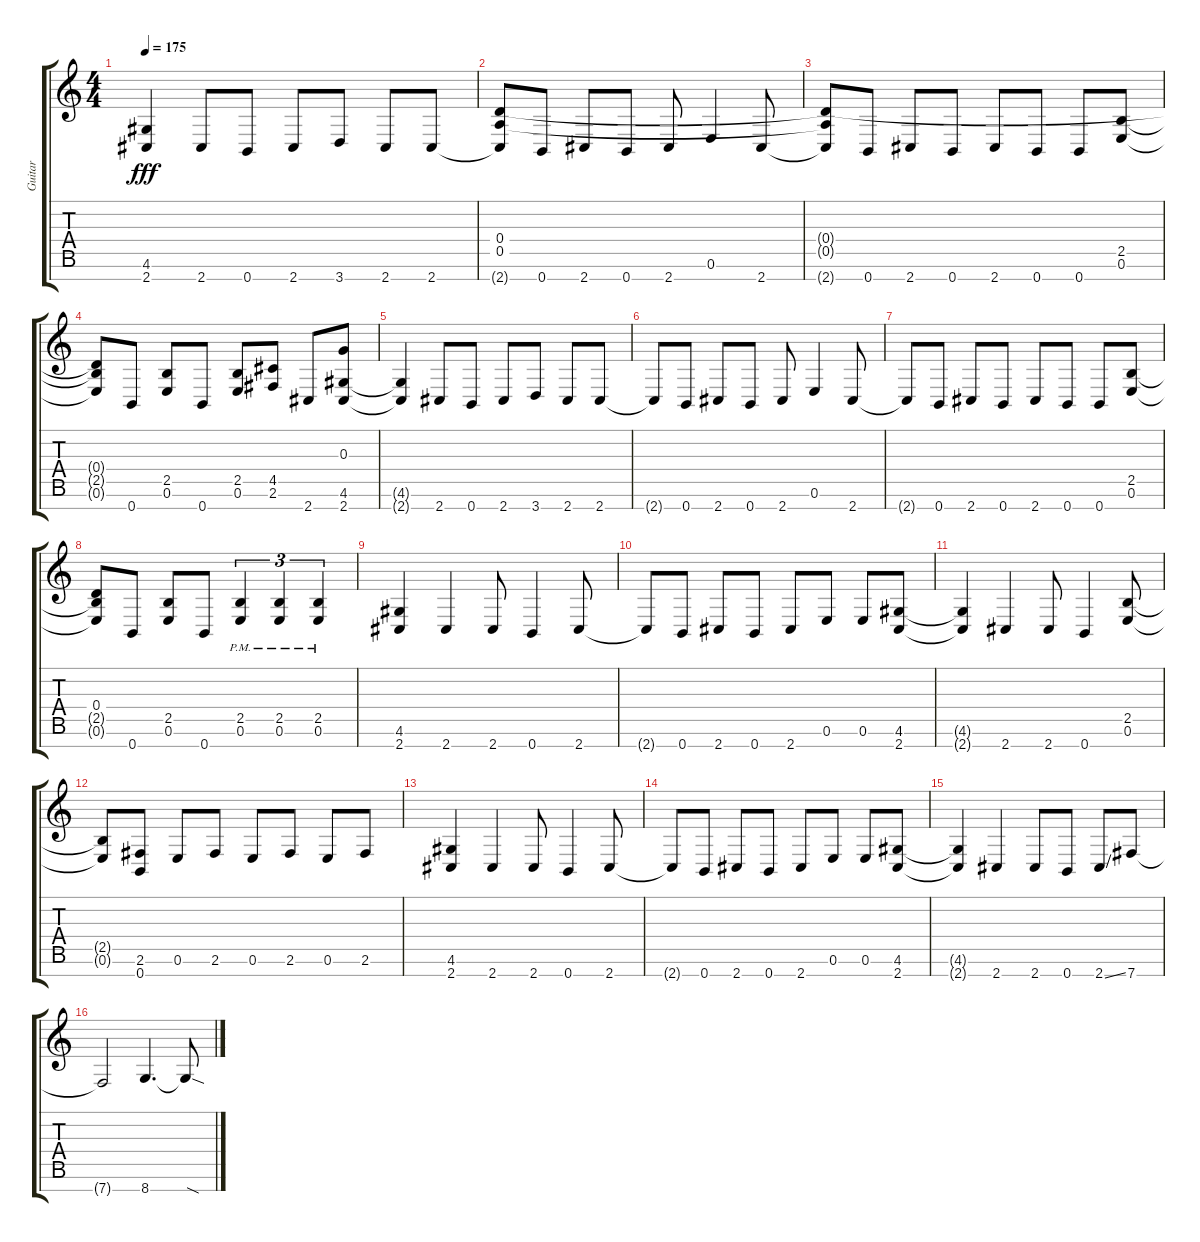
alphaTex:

\track ("Guitar" "Guitar") {instrument distortionguitar}
\staff {score tabs}
\tuning (E4 B3 G3 D3 A2 E2 B1) {hide}
\ts (4 4)
\tempo 175
\clef g2
\ks c
(4.6 2.7).4{dy fff instrument distortionguitar} 2.7.8 0.7.8 2.7.8 3.7.8 2.7.8 2.7.8 |
(0.4 0.5 2.7{t}).8 0.7.8 2.7.8 0.7.8 2.7.8 0.6.4 2.7.8 |
(0.4{t} 0.5{t} 2.7{t}).8 0.7.8 2.7.8 0.7.8 2.7.8 0.7.8 0.7.8 (2.5 0.6).8 |
(0.4{t} 2.5{t} 0.6{t}).8 0.7.8 (2.5 0.6).8 0.7.8 (2.5 0.6).8 (4.5 2.6).8 2.7.8 (0.3 4.6 2.7).8 |
(4.6{t} 2.7{t}).4 2.7.8 0.7.8 2.7.8 3.7.8 2.7.8 2.7.8 |
2.7{t}.8 0.7.8 2.7.8 0.7.8 2.7.8 0.6.4 2.7.8 |
2.7{t}.8 0.7.8 2.7.8 0.7.8 2.7.8 0.7.8 0.7.8 (2.5 0.6).8 |
(0.4 2.5{t} 0.6{t}).8 0.7.8 (2.5 0.6).8 0.7.8 (2.5{pm} 0.6{pm}).4{tu (3 2)} (2.5{pm} 0.6{pm}).4{tu (3 2)} (2.5{pm} 0.6{pm}).4{tu (3 2)} |
(4.6 2.7).4 2.7.4 2.7.8 0.7.4 2.7.8 |
2.7{t}.8 0.7.8 2.7.8 0.7.8 2.7.8 0.6.8 0.6.8 (4.6 2.7).8 |
(4.6{t} 2.7{t}).4 2.7.4 2.7.8 0.7.4 (2.5 0.6).8 |
(2.5{t} 0.6{t}).8 (2.6 0.7).8 0.6.8 2.6.8 0.6.8 2.6.8 0.6.8 2.6.8 |
(4.6 2.7).4 2.7.4 2.7.8 0.7.4 2.7.8 |
2.7{t}.8 0.7.8 2.7.8 0.7.8 2.7.8 0.6.8 0.6.8 (4.6 2.7).8 |
(4.6{t} 2.7{t}).4 2.7.4 2.7.8 0.7.8 2.7{ss}.8 7.7.8 |
7.7{t}.2 8.7.4{d} 8.7{sod t}.8
